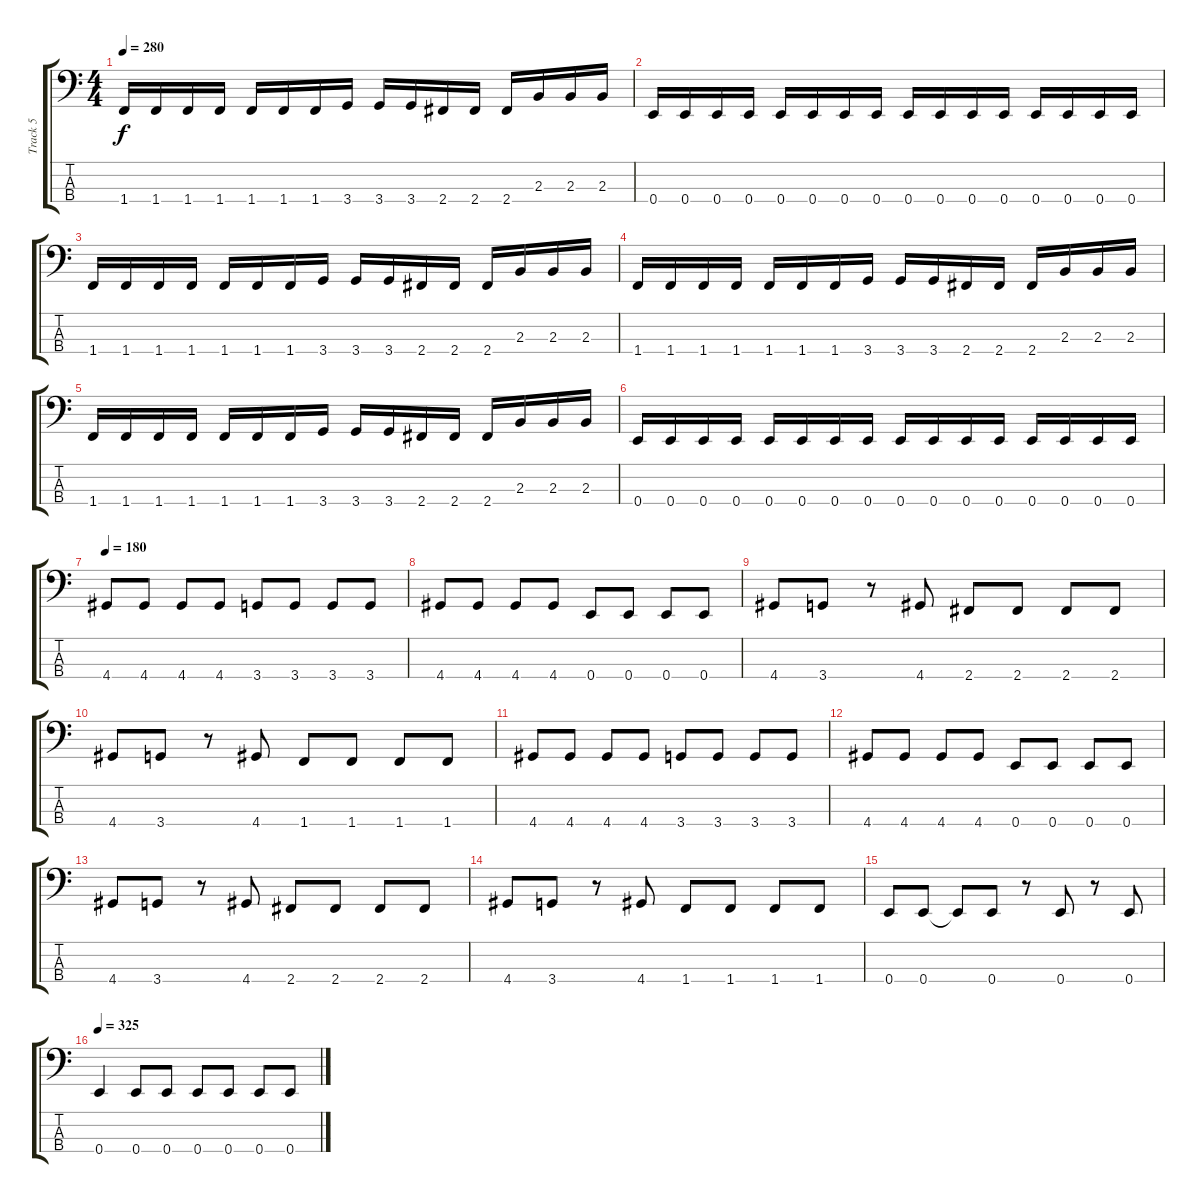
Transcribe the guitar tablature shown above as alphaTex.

\track ("Track 5" "Track 5") {instrument electricbasspick}
\staff {score tabs}
\tuning (G2 D2 A1 E1) {hide}
\ts (4 4)
\tempo 280
\clef f4
\ks c
1.4.16{dy f} 1.4.16 1.4.16 1.4.16 1.4.16 1.4.16 1.4.16 3.4.16 3.4.16 3.4.16 2.4.16 2.4.16 2.4.16 2.3.16 2.3.16 2.3.16 |
0.4.16 0.4.16 0.4.16 0.4.16 0.4.16 0.4.16 0.4.16 0.4.16 0.4.16 0.4.16 0.4.16 0.4.16 0.4.16 0.4.16 0.4.16 0.4.16 |
1.4.16 1.4.16 1.4.16 1.4.16 1.4.16 1.4.16 1.4.16 3.4.16 3.4.16 3.4.16 2.4.16 2.4.16 2.4.16 2.3.16 2.3.16 2.3.16 |
1.4.16 1.4.16 1.4.16 1.4.16 1.4.16 1.4.16 1.4.16 3.4.16 3.4.16 3.4.16 2.4.16 2.4.16 2.4.16 2.3.16 2.3.16 2.3.16 |
1.4.16 1.4.16 1.4.16 1.4.16 1.4.16 1.4.16 1.4.16 3.4.16 3.4.16 3.4.16 2.4.16 2.4.16 2.4.16 2.3.16 2.3.16 2.3.16 |
0.4.16 0.4.16 0.4.16 0.4.16 0.4.16 0.4.16 0.4.16 0.4.16 0.4.16 0.4.16 0.4.16 0.4.16 0.4.16 0.4.16 0.4.16 0.4.16 |
\tempo 180
4.4.8 4.4.8 4.4.8 4.4.8 3.4.8 3.4.8 3.4.8 3.4.8 |
4.4.8 4.4.8 4.4.8 4.4.8 0.4.8 0.4.8 0.4.8 0.4.8 |
4.4.8 3.4.8 r.8 4.4.8 2.4.8 2.4.8 2.4.8 2.4.8 |
4.4.8 3.4.8 r.8 4.4.8 1.4.8 1.4.8 1.4.8 1.4.8 |
4.4.8 4.4.8 4.4.8 4.4.8 3.4.8 3.4.8 3.4.8 3.4.8 |
4.4.8 4.4.8 4.4.8 4.4.8 0.4.8 0.4.8 0.4.8 0.4.8 |
4.4.8 3.4.8 r.8 4.4.8 2.4.8 2.4.8 2.4.8 2.4.8 |
4.4.8 3.4.8 r.8 4.4.8 1.4.8 1.4.8 1.4.8 1.4.8 |
0.4.8 0.4.8 0.4{t}.8 0.4.8 r.8 0.4.8 r.8 0.4.8 |
\tempo 325
0.4.4 0.4.8 0.4.8 0.4.8 0.4.8 0.4.8 0.4.8
